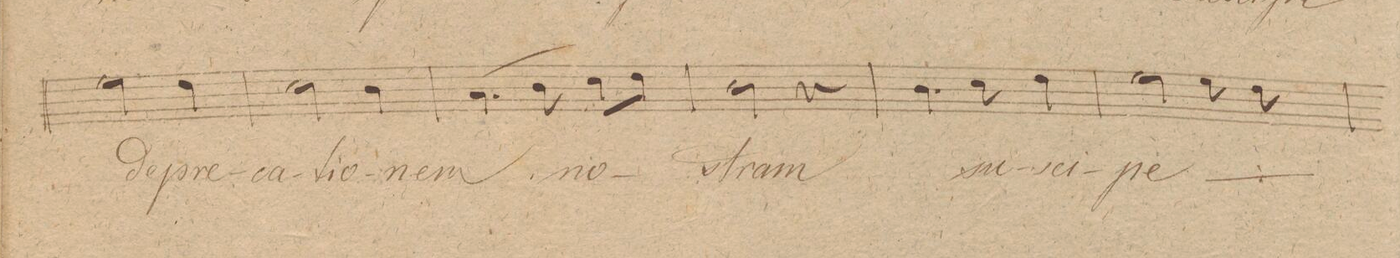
**kern	**text	**dynam
*I"Tenore.	*	*
*clefC4	*	*
*k[b-]	*	*
*met(c|)	*	*
*M3/4	*	*
2d\	depre-	.
4c\	-ca-	.
=118	=118	=118
2B-\	-tio-	.
4A\	-nem	.
=119	=119	=119
(4.G\	no-	.
8A\	.	.
8B-\L)	.	.
8c\J	.	.
=120	=120	=120
2A\	-stram	.
4r	.	.
=121	=121	=121
4.A\	sus-	.
8B-\	-ci-	.
4c\	-pe	.
=122	=122	=122
2d\	{sus-	.
8d\	-ci-	.
8c\	-pe}	.
=123	=123	=123
*-	*-	*-
